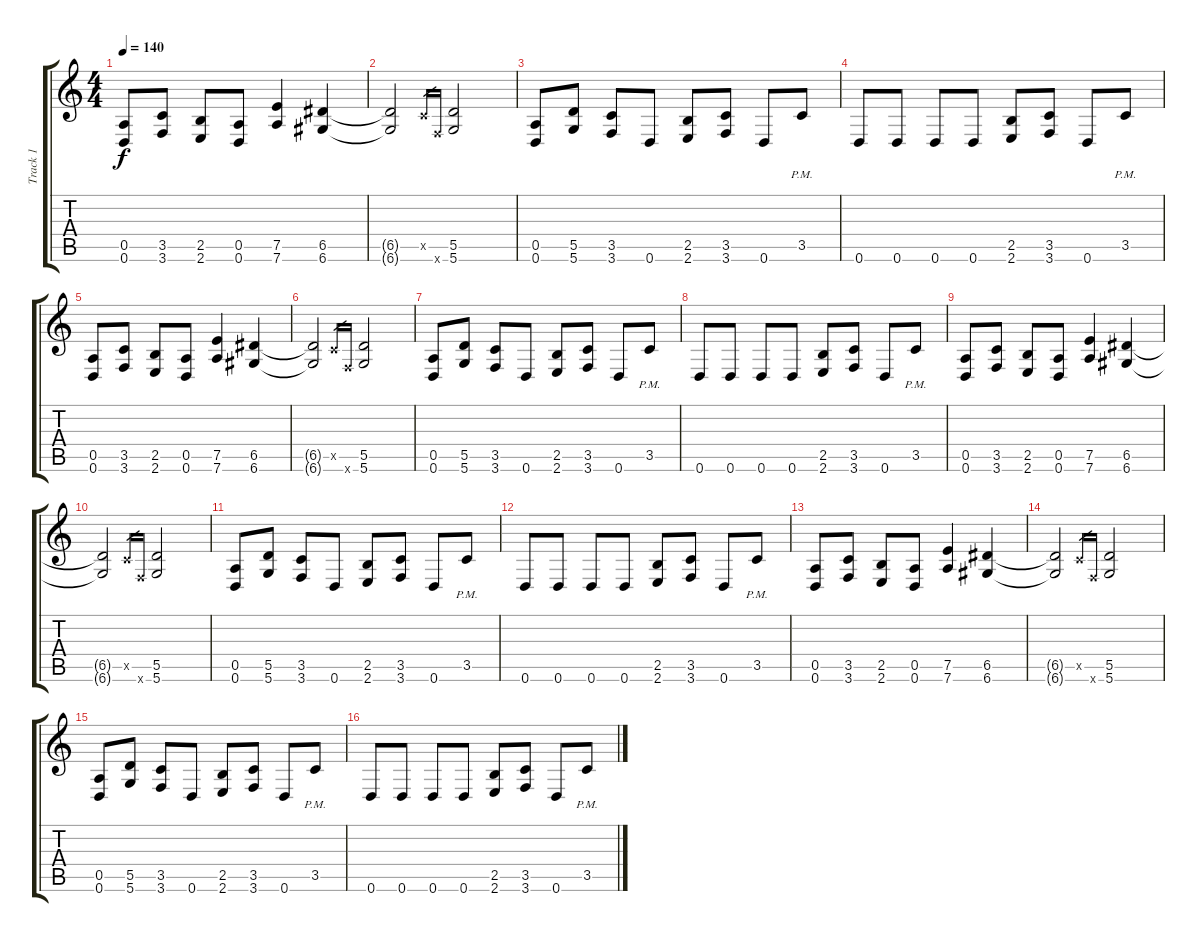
\track ("Track 1" "Track 1") {instrument distortionguitar}
\staff {score tabs}
\tuning (E4 B3 G3 D3 A2 D2) {hide}
\ts (4 4)
\tempo 140
\clef g2
\ks c
(0.5 0.6).8{dy f volume 13} (3.5 3.6).8 (2.5 2.6).8 (0.5 0.6).8 (7.5 7.6).4 (6.5 6.6).4 |
(6.5{t} 6.6{t}).2 3.5{x}.16{gr} 3.6{x}.16{gr} (5.5 5.6).2 |
(0.5 0.6).8 (5.5 5.6).8 (3.5 3.6).8 0.6.8 (2.5 2.6).8 (3.5 3.6).8 0.6.8 3.5{pm}.8 |
0.6.8 0.6.8 0.6.8 0.6.8 (2.5 2.6).8 (3.5 3.6).8 0.6.8 3.5{pm}.8 |
(0.5 0.6).8 (3.5 3.6).8 (2.5 2.6).8 (0.5 0.6).8 (7.5 7.6).4 (6.5 6.6).4 |
(6.5{t} 6.6{t}).2 3.5{x}.16{gr} 3.6{x}.16{gr} (5.5 5.6).2 |
(0.5 0.6).8 (5.5 5.6).8 (3.5 3.6).8 0.6.8 (2.5 2.6).8 (3.5 3.6).8 0.6.8 3.5{pm}.8 |
0.6.8 0.6.8 0.6.8 0.6.8 (2.5 2.6).8 (3.5 3.6).8 0.6.8 3.5{pm}.8 |
(0.5 0.6).8 (3.5 3.6).8 (2.5 2.6).8 (0.5 0.6).8 (7.5 7.6).4 (6.5 6.6).4 |
(6.5{t} 6.6{t}).2 3.5{x}.16{gr} 3.6{x}.16{gr} (5.5 5.6).2 |
(0.5 0.6).8 (5.5 5.6).8 (3.5 3.6).8 0.6.8 (2.5 2.6).8 (3.5 3.6).8 0.6.8 3.5{pm}.8 |
0.6.8 0.6.8 0.6.8 0.6.8 (2.5 2.6).8 (3.5 3.6).8 0.6.8 3.5{pm}.8 |
(0.5 0.6).8 (3.5 3.6).8 (2.5 2.6).8 (0.5 0.6).8 (7.5 7.6).4 (6.5 6.6).4 |
(6.5{t} 6.6{t}).2 3.5{x}.16{gr} 3.6{x}.16{gr} (5.5 5.6).2 |
(0.5 0.6).8 (5.5 5.6).8 (3.5 3.6).8 0.6.8 (2.5 2.6).8 (3.5 3.6).8 0.6.8 3.5{pm}.8 |
0.6.8 0.6.8 0.6.8 0.6.8 (2.5 2.6).8 (3.5 3.6).8 0.6.8 3.5{pm}.8
